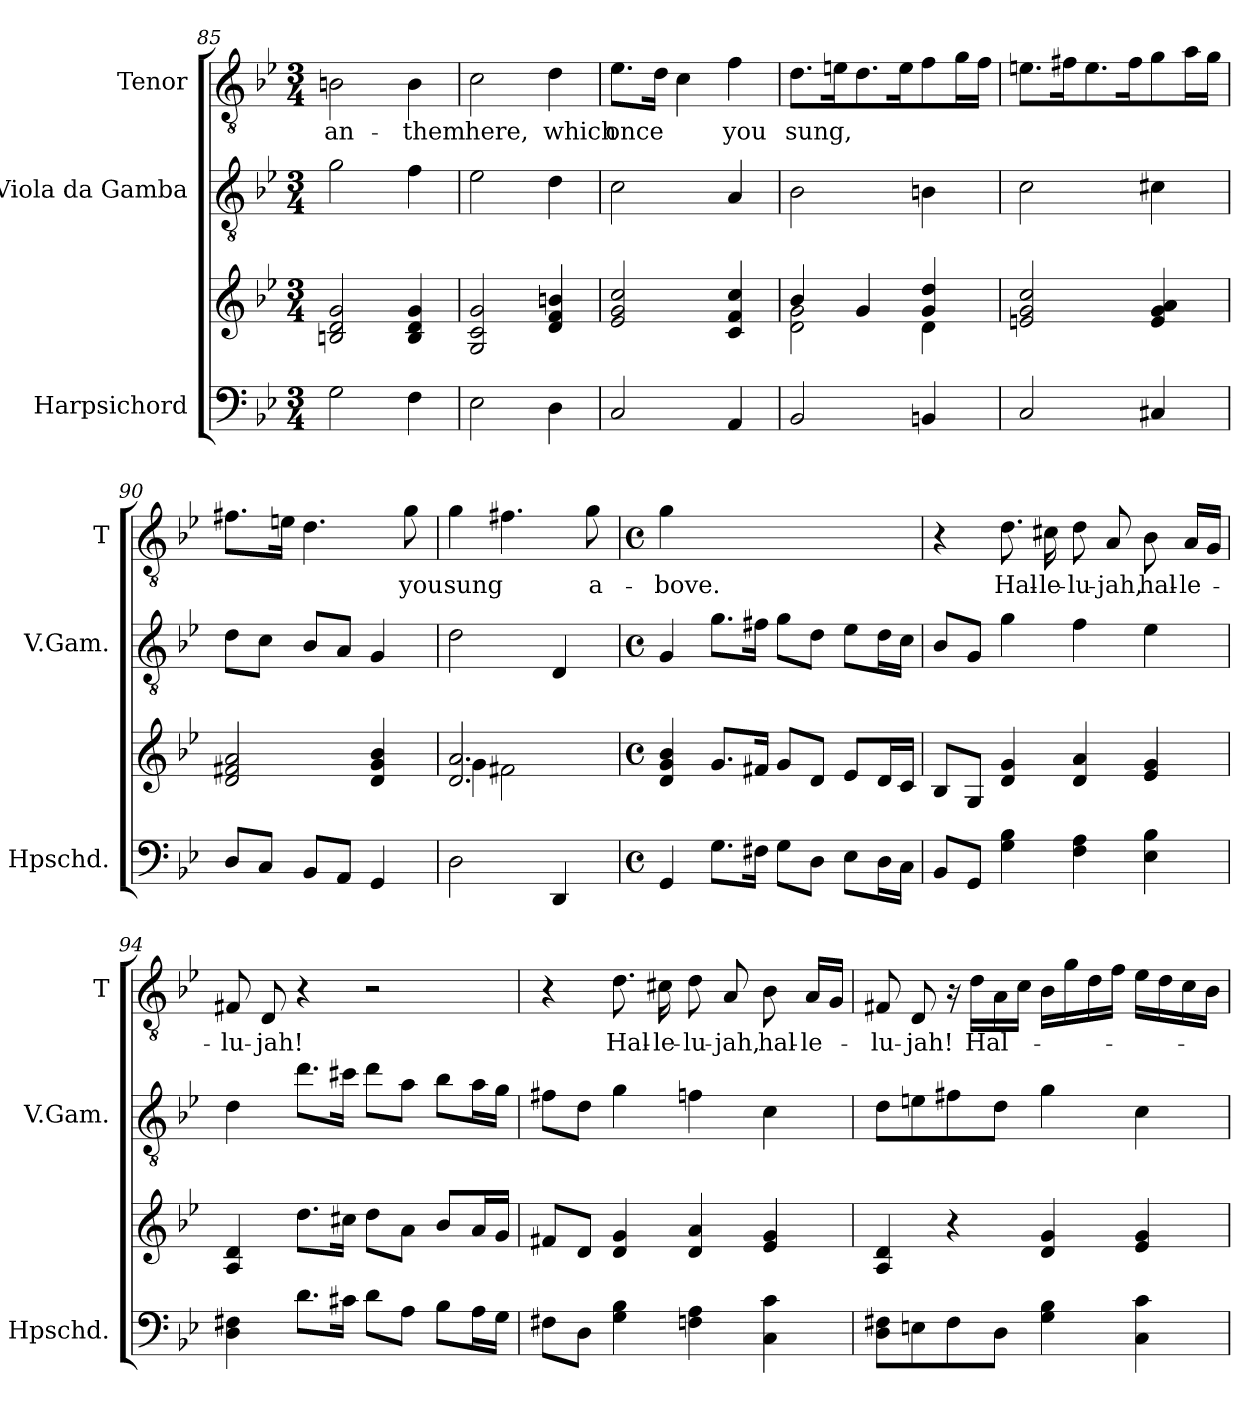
**kern	**kern	**kern	**kern	**text
*part3	*part3	*part2	*part1	*part1
*staff4	*staff3	*staff2	*staff1	*staff1
*I"Harpsichord	*	*I"Viola da Gamba	*I"Tenor	*
*I'Hpschd.	*	*I'V.Gam.	*I'T	*
*clefF4	*clefG2	*clefGv2	*clefGv2	*
*	*	*ITrd7c12	*	*
*k[b-e-]	*k[b-e-]	*k[b-e-]	*k[b-e-]	*
*B-:	*B-:	*B-:	*B-:	*
*M3/4	*M3/4	*M3/4	*M3/4	*
=85	=85	=85	=85	=85
!	!	!	!	!LO:LY:b
2G\	2Bn/ 2d/ 2g/	2G\	2Bn\	an-
!	!	!	!	!LO:LY:b
4F\	4B/ 4d/ 4g/	4F\	4B\	-them
=86	=86	=86	=86	=86
!	!	!	!	!LO:LY:b
2E-\	2G/ 2c/ 2g/	2E-\	2c\	here,
!	!	!	!	!LO:LY:b
4D\	4d/ 4f/ 4bn/	4D\	4d\	which
=87	=87	=87	=87	=87
!	!	!	!	!LO:LY:b
2C/	2e-/ 2g/ 2cc/	2C\	8.e-\L	once
.	.	.	16d\Jk	.
.	.	.	4c\	.
!	!	!	!	!LO:LY:b
4AA/	4c/ 4f/ 4cc/	4AA/	4f\	you
=88	=88	=88	=88	=88
*	*^	*	*	*
!	!	!	!	!	!LO:LY:b
2BB-/	4b-/	2d\ 2g\	2BB-\	8.d\L	sung,
.	.	.	.	16en\k	.
.	4g/	.	.	8.d\	.
.	.	.	.	16e\k	.
4BBn/	4g/ 4dd/	4d\	4BBn\	8f\	.
.	.	.	.	16g\L	.
.	.	.	.	16f\JJ	.
*	*v	*v	*	*	*
!!LO:PB:g=z
=89	=89	=89	=89	=89
2C/	2en/ 2g/ 2cc/	2C\	8.en\L	.
.	.	.	16f#X\k	.
.	.	.	8.e\	.
.	.	.	16f#\k	.
4C#X/	4e/ 4g/ 4a/	4C#X\	8g\	.
.	.	.	16a\L	.
.	.	.	16g\JJ	.
=90	=90	=90	=90	=90
8D/L	2d/ 2f#X/ 2a/	8D\L	8.f#X\L	.
8C/J	.	8C\J	.	.
.	.	.	16en\Jk	.
8BB-/L	.	8BB-/L	4.d\	.
8AA/J	.	8AA/J	.	.
4GG/	4d/ 4g/ 4b-/	4GG/	.	.
!	!	!	!	!LO:LY:b
.	.	.	8g\	you
=91	=91	=91	=91	=91
*	*^	*	*	*
!	!	!	!	!	!LO:LY:b
2D\	2.d/ 2.a/	4g\	2D\	4g\	sung
.	.	2f#X\	.	4.f#X\	.
4DD/	.	.	4DD/	.	.
!	!	!	!	!	!LO:LY:b
.	.	.	.	8g\	a-
*	*v	*v	*	*	*
=92	=92	=92	=92	=92
*M4/4	*M4/4	*M4/4	*M4/4	*
*met(c)	*met(c)	*met(c)	*met(c)	*
!	!	!	!	!LO:LY:b
4GG/	4d/ 4g/ 4b-/	4GG/	4g\	-bove.
8.G\L	8.g/L	8.G\L	2.ryy	.
16F#X\Jk	16f#X/Jk	16F#X\Jk	.	.
8G\L	8g/L	8G\L	.	.
8D\J	8d/J	8D\J	.	.
8E-\L	8e-/L	8E-\L	.	.
16D\L	16d/L	16D\L	.	.
16C\JJ	16c/JJ	16C\JJ	.	.
=93	=93	=93	=93	=93
8BB-/L	8B-/L	8BB-/L	4r	.
8GG/J	8G/J	8GG/J	.	.
!	!	!	!	!LO:LY:b
4G\ 4B-\	4d/ 4g/	4G\	8.d\	Hal-
!	!	!	!	!LO:LY:b
.	.	.	16c#X\	-le-
!	!	!	!	!LO:LY:b
4F\ 4A\	4d/ 4a/	4F\	8d\	-lu-
!	!	!	!	!LO:LY:b
.	.	.	8A/	-jah,
!	!	!	!	!LO:LY:b
4E-\ 4B-\	4e-/ 4g/	4E-\	8B-\	hal-
!	!	!	!	!LO:LY:b
.	.	.	16A/LL	-le-
.	.	.	16G/JJ	.
!!LO:LB:g=z
=94	=94	=94	=94	=94
!	!	!	!	!LO:LY:b
4D\ 4F#X\	4A/ 4d/	4D\	8F#X/	-lu-
!	!	!	!	!LO:LY:b
.	.	.	8D/	-jah!
8.d\L	8.dd\L	8.d\L	4r	.
16c#X\Jk	16cc#X\Jk	16c#X\Jk	.	.
8d\L	8dd\L	8d\L	2r	.
8A\J	8a\J	8A\J	.	.
8B-\L	8b-/L	8B-\L	.	.
16A\L	16a/L	16A\L	.	.
16G\JJ	16g/JJ	16G\JJ	.	.
=95	=95	=95	=95	=95
8F#X\L	8f#X/L	8F#X\L	4r	.
8D\J	8d/J	8D\J	.	.
!	!	!	!	!LO:LY:b
4G\ 4B-\	4d/ 4g/	4G\	8.d\	Hal-
!	!	!	!	!LO:LY:b
.	.	.	16c#X\	-le-
!	!	!	!	!LO:LY:b
4Fn\ 4A\	4d/ 4a/	4Fn\	8d\	-lu-
!	!	!	!	!LO:LY:b
.	.	.	8A/	-jah,
!	!	!	!	!LO:LY:b
4C\ 4c\	4e-/ 4g/	4C\	8B-\	hal-
!	!	!	!	!LO:LY:b
.	.	.	16A/LL	-le-
.	.	.	16G/JJ	.
=96	=96	=96	=96	=96
!	!	!	!	!LO:LY:b
8D\ 8F#X\L	4A/ 4d/	8D\L	8F#X/	-lu-
!	!	!	!	!LO:LY:b
8En\	.	8En\	8D/	-jah!
8F#\	4r	8F#X\	16r	.
!	!	!	!	!LO:LY:b
.	.	.	16d\LL	Hal-
8D\J	.	8D\J	16A\	.
.	.	.	16c\JJ	.
4G\ 4B-\	4d/ 4g/	4G\	16B-\LL	.
.	.	.	16g\	.
.	.	.	16d\	.
.	.	.	16f\JJ	.
4C\ 4c\	4e-/ 4g/	4C\	16e-\LL	.
.	.	.	16d\	.
.	.	.	16c\	.
.	.	.	16B-\JJ	.
=	=	=	=	=
*-	*-	*-	*-	*-
